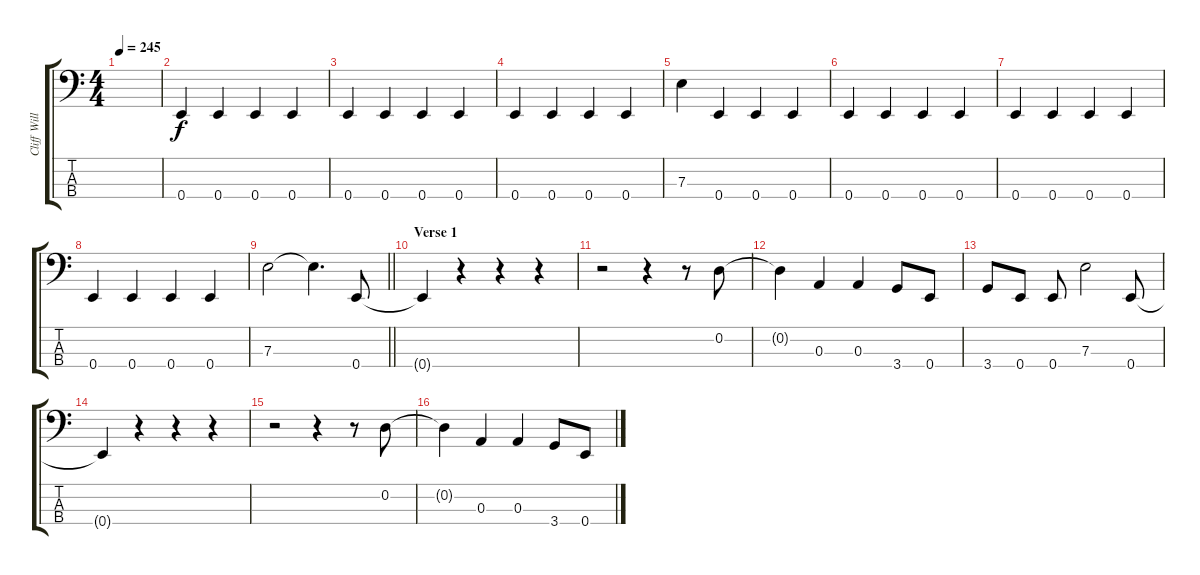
\track ("Cliff Williams" "Cliff Will") {instrument electricbassfinger}
\staff {score tabs}
\tuning (G2 D2 A1 E1) {hide}
\ts (4 4)
\tempo 245
\clef f4
\ks c
|
0.4.4 0.4.4 0.4.4 0.4.4 |
0.4.4 0.4.4 0.4.4 0.4.4 |
0.4.4 0.4.4 0.4.4 0.4.4 |
7.3.4 0.4.4 0.4.4 0.4.4 |
0.4.4 0.4.4 0.4.4 0.4.4 |
0.4.4 0.4.4 0.4.4 0.4.4 |
0.4.4 0.4.4 0.4.4 0.4.4 |
\barLineRight lightlight
7.3.2 7.3{t}.4{d} 0.4.8 |
\section ("" "Verse 1")
0.4{t}.4 r.4 r.4 r.4 |
r.2 r.4 r.8 0.2.8 |
0.2{t}.4 0.3.4 0.3.4 3.4.8 0.4.8 |
3.4.8 0.4.8 0.4.8 7.3.2 0.4.8 |
0.4{t}.4 r.4 r.4 r.4 |
r.2 r.4 r.8 0.2.8 |
0.2{t}.4 0.3.4 0.3.4 3.4.8 0.4.8
